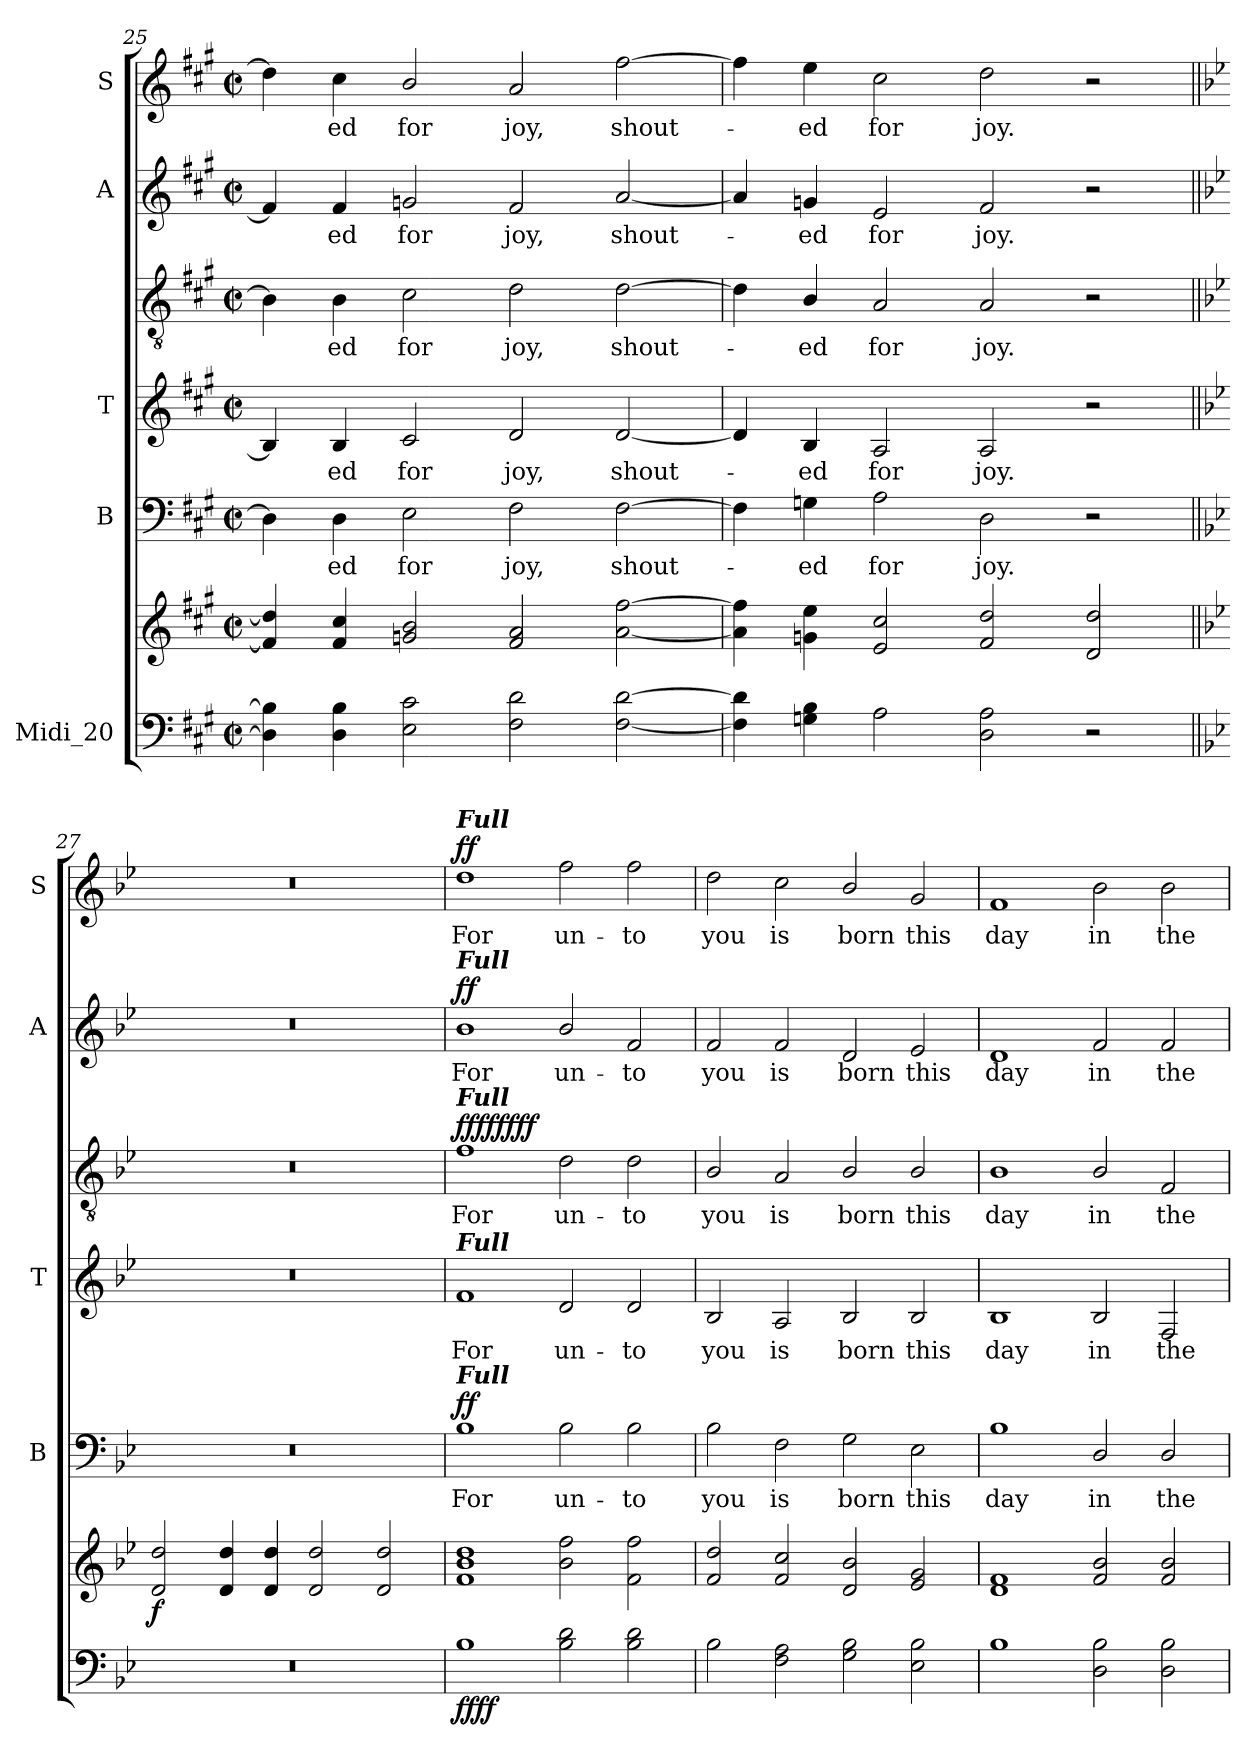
**kern	**kern	**dynam	**kern	**text	**dynam	**kern	**text	**kern	**text	**dynam	**kern	**text	**dynam	**kern	**text	**dynam
*part5	*part5	*part5	*part4	*part4	*part4	*part3	*part3	*part3	*part3	*part3	*part2	*part2	*part2	*part1	*part1	*part1
*staff7	*staff6	*staff6/7	*staff5	*staff5	*staff5	*staff4	*staff4	*staff3	*staff3	*staff3/4	*staff2	*staff2	*staff2	*staff1	*staff1	*staff1
*I"Midi_20	*	*	*I"B	*	*	*I"T	*	*	*	*	*I"A	*	*	*I"S	*	*
*	*	*	*I'B	*	*	*I'T	*	*	*	*	*I'A	*	*	*I'S	*	*
!!LO:LB:g=z
*clefF4	*clefG2	*	*clefF4	*	*	*	*	*clefGv2	*	*	*clefG2	*	*	*clefG2	*	*
*k[f#c#g#]	*k[f#c#g#]	*	*k[f#c#g#]	*	*	*k[f#c#g#]	*	*k[f#c#g#]	*	*	*k[f#c#g#]	*	*	*k[f#c#g#]	*	*
*A:	*A:	*	*A:	*	*	*A:	*	*A:	*	*	*A:	*	*	*A:	*	*
*M4/2	*M4/2	*	*M4/2	*	*	*M4/2	*	*M4/2	*	*	*M4/2	*	*	*M4/2	*	*
*met(c|)	*met(c|)	*	*met(c|)	*	*	*met(c|)	*	*met(c|)	*	*	*met(c|)	*	*	*met(c|)	*	*
=25	=25	=25	=25	=25	=25	=25	=25	=25	=25	=25	=25	=25	=25	=25	=25	=25
4D] 4B]	4f#] 4dd]	.	4D]	.	.	4B]	.	4B]	.	.	4f#]	.	.	4dd]	.	.
!	!	!	!	!LO:LY:b	!	!	!LO:LY:b	!	!LO:LY:b	!	!	!LO:LY:b	!	!	!LO:LY:b	!
4D 4B	4f# 4cc#	.	4D	ed	.	4B	ed	4B	ed	.	4f#	ed	.	4cc#	ed	.
!	!	!	!	!LO:LY:b	!	!	!LO:LY:b	!	!LO:LY:b	!	!	!LO:LY:b	!	!	!LO:LY:b	!
2E 2c#	2gn/ 2b/	.	2E	for	.	2c#	for	2c#	for	.	2gn	for	.	2b/	for	.
!	!	!	!	!LO:LY:b	!	!	!LO:LY:b	!	!LO:LY:b	!	!	!LO:LY:b	!	!	!LO:LY:b	!
2F# 2d	2f# 2a	.	2F#	joy,	.	2d	joy,	2d	joy,	.	2f#	joy,	.	2a	joy,	.
!	!	!	!	!LO:LY:b	!	!	!LO:LY:b	!	!LO:LY:b	!	!	!LO:LY:b	!	!	!LO:LY:b	!
[2F# [2d	[2a [2ff#	.	[2F#	shout-	.	[2d	shout-	[2d	shout-	.	[2a	shout-	.	[2ff#	shout-	.
=26	=26	=26	=26	=26	=26	=26	=26	=26	=26	=26	=26	=26	=26	=26	=26	=26
4F#] 4d]	4a] 4ff#]	.	4F#]	.	.	4d]	.	4d]	.	.	4a]	.	.	4ff#]	.	.
!	!	!	!	!LO:LY:b	!	!	!LO:LY:b	!	!LO:LY:b	!	!	!LO:LY:b	!	!	!LO:LY:b	!
4Gn 4B	4gn 4ee	.	4Gn	ed	.	4B/	ed	4B/	ed	.	4gn	ed	.	4ee	ed	.
!	!	!	!	!LO:LY:b	!	!	!LO:LY:b	!	!LO:LY:b	!	!	!LO:LY:b	!	!	!LO:LY:b	!
2A	2e 2cc#	.	2A	for	.	2A	for	2A	for	.	2e	for	.	2cc#	for	.
!	!	!	!	!LO:LY:b	!	!	!LO:LY:b	!	!LO:LY:b	!	!	!LO:LY:b	!	!	!LO:LY:b	!
2D 2A	2f# 2dd	.	2D	joy.	.	2A	joy.	2A	joy.	.	2f#	joy.	.	2dd	joy.	.
2r	2d 2dd	.	2r	.	.	2r	.	2r	.	.	2r	.	.	2r	.	.
=27||	=27||	=27||	=27||	=27||	=27||	=27||	=27||	=27||	=27||	=27||	=27||	=27||	=27||	=27||	=27||	=27||
*k[b-e-]	*k[b-e-]	*	*k[b-e-]	*	*	*k[b-e-]	*	*k[b-e-]	*	*	*k[b-e-]	*	*	*k[b-e-]	*	*
*B-:	*B-:	*	*B-:	*	*	*B-:	*	*B-:	*	*	*B-:	*	*	*B-:	*	*
!	!	!LO:DY:b	!	!	!	!	!	!	!	!	!	!	!	!	!	!
0r	2d 2dd	f	0r	.	.	0r	.	0r	.	.	0r	.	.	0r	.	.
.	4d 4dd	.	.	.	.	.	.	.	.	.	.	.	.	.	.	.
.	4d 4dd	.	.	.	.	.	.	.	.	.	.	.	.	.	.	.
.	2d 2dd	.	.	.	.	.	.	.	.	.	.	.	.	.	.	.
.	2d 2dd	.	.	.	.	.	.	.	.	.	.	.	.	.	.	.
=28	=28	=28	=28	=28	=28	=28	=28	=28	=28	=28	=28	=28	=28	=28	=28	=28
!	!	!	!	!	!	!	!	!	!	!	!	!	!	!LO:TX:a:Bi:t=Full	!	!
!	!	!	!	!	!	!	!	!	!	!	!LO:TX:a:Bi:t=Full	!	!	!	!	!
!	!	!	!	!	!	!	!	!LO:TX:a:Bi:t=Full	!	!	!	!	!	!	!	!
!	!	!	!	!	!	!LO:TX:a:Bi:t=Full	!	!	!	!	!	!	!	!	!	!
!	!	!	!LO:TX:a:Bi:t=Full	!	!	!	!	!	!	!	!	!	!	!	!	!
!	!	!LO:DY:b=2	!	!LO:LY:b	!	!	!LO:LY:b	!	!LO:LY:b	!	!	!LO:LY:b	!	!	!LO:LY:b	!
!	!	!LO:DY:n=1:b	!	!	!LO:DY:b	!	!	!	!	!LO:DY:b=2	!	!	!	!	!	!
!	!	!	!	!	!	!	!	!	!	!LO:DY:n=1:b=2	!	!	!	!	!	!
!	!	!	!	!	!	!	!	!	!	!LO:DY:n=2:b	!	!	!	!	!	!
!	!	!	!	!	!	!	!	!	!	!LO:DY:n=3:b	!	!	!LO:DY:b	!	!	!LO:DY:b
1B-	1f 1b- 1dd	ff ff	1B-	For	ff	1f	For	1f	For	ff ff ff ff	1b-	For	ff	1dd	For	ff
!	!	!	!	!LO:LY:b	!	!	!LO:LY:b	!	!LO:LY:b	!	!	!LO:LY:b	!	!	!LO:LY:b	!
2B- 2d	2b- 2ff	.	2B-	un-	.	2d	un-	2d	un-	.	2b-/	un-	.	2ff	un-	.
!	!	!	!	!LO:LY:b	!	!	!LO:LY:b	!	!LO:LY:b	!	!	!LO:LY:b	!	!	!LO:LY:b	!
2B- 2d	2f 2ff	.	2B-	-to	.	2d	-to	2d	-to	.	2f	-to	.	2ff	-to	.
=29	=29	=29	=29	=29	=29	=29	=29	=29	=29	=29	=29	=29	=29	=29	=29	=29
!	!	!	!	!LO:LY:b	!	!	!LO:LY:b	!	!LO:LY:b	!	!	!LO:LY:b	!	!	!LO:LY:b	!
2B-	2f 2dd	.	2B-	you	.	2B-/	you	2B-/	you	.	2f	you	.	2dd	you	.
!	!	!	!	!LO:LY:b	!	!	!LO:LY:b	!	!LO:LY:b	!	!	!LO:LY:b	!	!	!LO:LY:b	!
2F 2A	2f 2cc	.	2F	is	.	2A	is	2A	is	.	2f	is	.	2cc	is	.
!	!	!	!	!LO:LY:b	!	!	!LO:LY:b	!	!LO:LY:b	!	!	!LO:LY:b	!	!	!LO:LY:b	!
2G 2B-	2d/ 2b-/	.	2G	born	.	2B-/	born	2B-/	born	.	2d	born	.	2b-/	born	.
!	!	!	!	!LO:LY:b	!	!	!LO:LY:b	!	!LO:LY:b	!	!	!LO:LY:b	!	!	!LO:LY:b	!
2E- 2B-	2e- 2g	.	2E-	this	.	2B-/	this	2B-/	this	.	2e-	this	.	2g	this	.
=30	=30	=30	=30	=30	=30	=30	=30	=30	=30	=30	=30	=30	=30	=30	=30	=30
!	!	!	!	!LO:LY:b	!	!	!LO:LY:b	!	!LO:LY:b	!	!	!LO:LY:b	!	!	!LO:LY:b	!
1B-	1d 1f	.	1B-	day	.	1B-	day	1B-	day	.	1d	day	.	1f	day	.
!	!	!	!	!LO:LY:b	!	!	!LO:LY:b	!	!LO:LY:b	!	!	!LO:LY:b	!	!	!LO:LY:b	!
2D\ 2B-\	2f 2b-	.	2D/	in	.	2B-/	in	2B-/	in	.	2f	in	.	2b-	in	.
!	!	!	!	!LO:LY:b	!	!	!LO:LY:b	!	!LO:LY:b	!	!	!LO:LY:b	!	!	!LO:LY:b	!
2D\ 2B-\	2f 2b-	.	2D/	the	.	2F	the	2F	the	.	2f	the	.	2b-	the	.
=	=	=	=	=	=	=	=	=	=	=	=	=	=	=	=	=
*-	*-	*-	*-	*-	*-	*-	*-	*-	*-	*-	*-	*-	*-	*-	*-	*-
